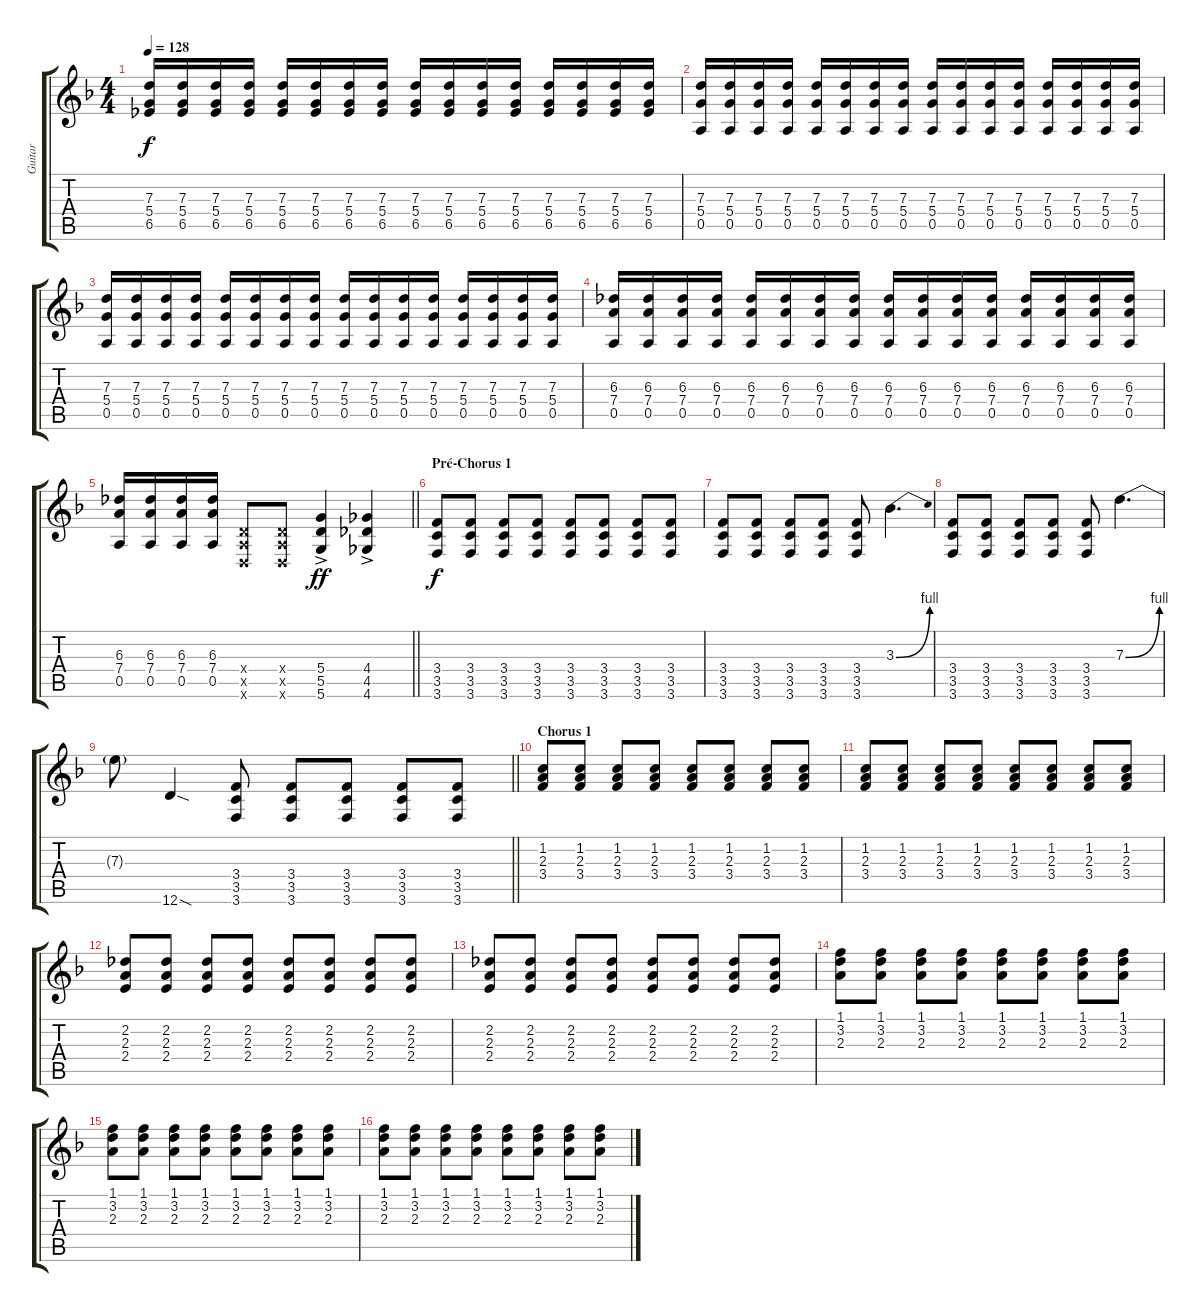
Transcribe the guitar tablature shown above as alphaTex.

\track ("Guitar" "Guitar") {instrument distortionguitar}
\staff {score tabs}
\tuning (E4 B3 G3 D3 A2 D2) {hide}
\ts (4 4)
\tempo 128
\clef g2
\ks f
(7.3 5.4 6.5).16{dy f} (7.3 5.4 6.5).16 (7.3 5.4 6.5).16 (7.3 5.4 6.5).16 (7.3 5.4 6.5).16 (7.3 5.4 6.5).16 (7.3 5.4 6.5).16 (7.3 5.4 6.5).16 (7.3 5.4 6.5).16 (7.3 5.4 6.5).16 (7.3 5.4 6.5).16 (7.3 5.4 6.5).16 (7.3 5.4 6.5).16 (7.3 5.4 6.5).16 (7.3 5.4 6.5).16 (7.3 5.4 6.5).16 |
(7.3 5.4 0.5).16 (7.3 5.4 0.5).16 (7.3 5.4 0.5).16 (7.3 5.4 0.5).16 (7.3 5.4 0.5).16 (7.3 5.4 0.5).16 (7.3 5.4 0.5).16 (7.3 5.4 0.5).16 (7.3 5.4 0.5).16 (7.3 5.4 0.5).16 (7.3 5.4 0.5).16 (7.3 5.4 0.5).16 (7.3 5.4 0.5).16 (7.3 5.4 0.5).16 (7.3 5.4 0.5).16 (7.3 5.4 0.5).16 |
(7.3 5.4 0.5).16 (7.3 5.4 0.5).16 (7.3 5.4 0.5).16 (7.3 5.4 0.5).16 (7.3 5.4 0.5).16 (7.3 5.4 0.5).16 (7.3 5.4 0.5).16 (7.3 5.4 0.5).16 (7.3 5.4 0.5).16 (7.3 5.4 0.5).16 (7.3 5.4 0.5).16 (7.3 5.4 0.5).16 (7.3 5.4 0.5).16 (7.3 5.4 0.5).16 (7.3 5.4 0.5).16 (7.3 5.4 0.5).16 |
(6.3 7.4 0.5).16 (6.3 7.4 0.5).16 (6.3 7.4 0.5).16 (6.3 7.4 0.5).16 (6.3 7.4 0.5).16 (6.3 7.4 0.5).16 (6.3 7.4 0.5).16 (6.3 7.4 0.5).16 (6.3 7.4 0.5).16 (6.3 7.4 0.5).16 (6.3 7.4 0.5).16 (6.3 7.4 0.5).16 (6.3 7.4 0.5).16 (6.3 7.4 0.5).16 (6.3 7.4 0.5).16 (6.3 7.4 0.5).16 |
\barLineRight lightlight
(6.3 7.4 0.5).16 (6.3 7.4 0.5).16 (6.3 7.4 0.5).16 (6.3 7.4 0.5).16 (0.4{x} 0.5{x} 0.6{x}).8 (0.4{x} 0.5{x} 0.6{x}).8 (5.4{ac} 5.5{ac} 5.6{ac}).4{dy ff} (4.4{ac} 4.5{ac} 4.6{ac}).4 |
\section ("" "Pré-Chorus 1")
(3.4 3.5 3.6).8{dy f} (3.4 3.5 3.6).8 (3.4 3.5 3.6).8 (3.4 3.5 3.6).8 (3.4 3.5 3.6).8 (3.4 3.5 3.6).8 (3.4 3.5 3.6).8 (3.4 3.5 3.6).8 |
(3.4 3.5 3.6).8 (3.4 3.5 3.6).8 (3.4 3.5 3.6).8 (3.4 3.5 3.6).8 (3.4 3.5 3.6).8 3.3{be (bend 0 0 60 4)}.4{d} |
(3.4 3.5 3.6).8 (3.4 3.5 3.6).8 (3.4 3.5 3.6).8 (3.4 3.5 3.6).8 (3.4 3.5 3.6).8 7.3{be (bend 0 0 60 4)}.4{d} |
\barLineRight lightlight
7.3{t}.8 12.6{sod}.4 (3.4 3.5 3.6).8 (3.4 3.5 3.6).8 (3.4 3.5 3.6).8 (3.4 3.5 3.6).8 (3.4 3.5 3.6).8 |
\section ("" "Chorus 1")
(1.2 2.3 3.4).8 (1.2 2.3 3.4).8 (1.2 2.3 3.4).8 (1.2 2.3 3.4).8 (1.2 2.3 3.4).8 (1.2 2.3 3.4).8 (1.2 2.3 3.4).8 (1.2 2.3 3.4).8 |
(1.2 2.3 3.4).8 (1.2 2.3 3.4).8 (1.2 2.3 3.4).8 (1.2 2.3 3.4).8 (1.2 2.3 3.4).8 (1.2 2.3 3.4).8 (1.2 2.3 3.4).8 (1.2 2.3 3.4).8 |
(2.2 2.3 2.4).8 (2.2 2.3 2.4).8 (2.2 2.3 2.4).8 (2.2 2.3 2.4).8 (2.2 2.3 2.4).8 (2.2 2.3 2.4).8 (2.2 2.3 2.4).8 (2.2 2.3 2.4).8 |
(2.2 2.3 2.4).8 (2.2 2.3 2.4).8 (2.2 2.3 2.4).8 (2.2 2.3 2.4).8 (2.2 2.3 2.4).8 (2.2 2.3 2.4).8 (2.2 2.3 2.4).8 (2.2 2.3 2.4).8 |
(1.1 3.2 2.3).8 (1.1 3.2 2.3).8 (1.1 3.2 2.3).8 (1.1 3.2 2.3).8 (1.1 3.2 2.3).8 (1.1 3.2 2.3).8 (1.1 3.2 2.3).8 (1.1 3.2 2.3).8 |
(1.1 3.2 2.3).8 (1.1 3.2 2.3).8 (1.1 3.2 2.3).8 (1.1 3.2 2.3).8 (1.1 3.2 2.3).8 (1.1 3.2 2.3).8 (1.1 3.2 2.3).8 (1.1 3.2 2.3).8 |
(1.1 3.2 2.3).8 (1.1 3.2 2.3).8 (1.1 3.2 2.3).8 (1.1 3.2 2.3).8 (1.1 3.2 2.3).8 (1.1 3.2 2.3).8 (1.1 3.2 2.3).8 (1.1 3.2 2.3).8
